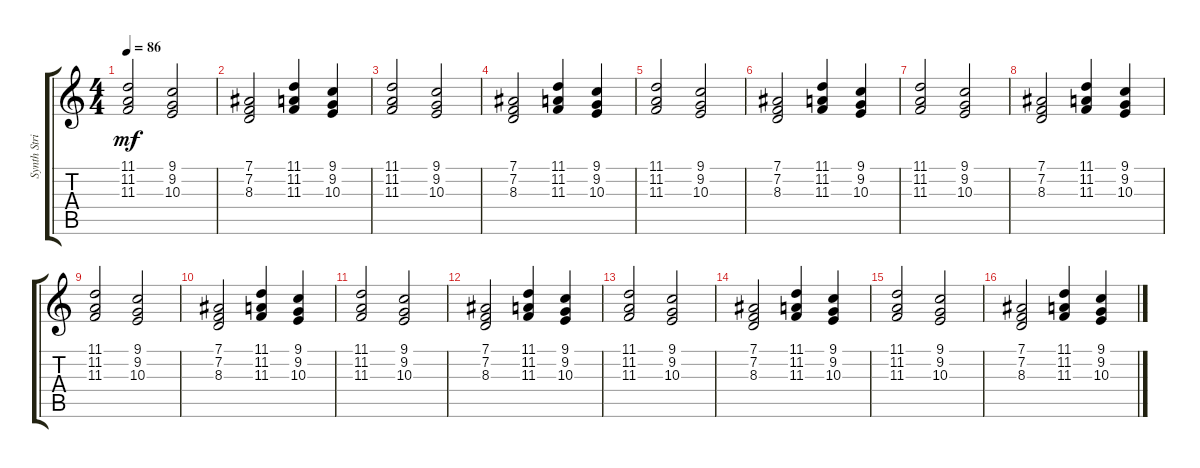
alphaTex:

\track ("Synth String 1" "Synth Stri") {instrument stringensemble1}
\staff {score tabs}
\tuning (Eb4 Bb3 Gb3 Db3 Ab2 Eb2) {hide}
\ts (4 4)
\tempo 86
\clef g2
\ks c
(11.1 11.2 11.3).2{dy mf} (9.1 9.2 10.3).2 |
(7.1 7.2 8.3).2 (11.1 11.2 11.3).4 (9.1 9.2 10.3).4 |
(11.1 11.2 11.3).2 (9.1 9.2 10.3).2 |
(7.1 7.2 8.3).2 (11.1 11.2 11.3).4 (9.1 9.2 10.3).4 |
(11.1 11.2 11.3).2 (9.1 9.2 10.3).2 |
(7.1 7.2 8.3).2 (11.1 11.2 11.3).4 (9.1 9.2 10.3).4 |
(11.1 11.2 11.3).2 (9.1 9.2 10.3).2 |
(7.1 7.2 8.3).2 (11.1 11.2 11.3).4 (9.1 9.2 10.3).4 |
(11.1 11.2 11.3).2 (9.1 9.2 10.3).2 |
(7.1 7.2 8.3).2 (11.1 11.2 11.3).4 (9.1 9.2 10.3).4 |
(11.1 11.2 11.3).2 (9.1 9.2 10.3).2 |
(7.1 7.2 8.3).2 (11.1 11.2 11.3).4 (9.1 9.2 10.3).4 |
(11.1 11.2 11.3).2 (9.1 9.2 10.3).2 |
(7.1 7.2 8.3).2 (11.1 11.2 11.3).4 (9.1 9.2 10.3).4 |
(11.1 11.2 11.3).2 (9.1 9.2 10.3).2 |
(7.1 7.2 8.3).2 (11.1 11.2 11.3).4 (9.1 9.2 10.3).4
